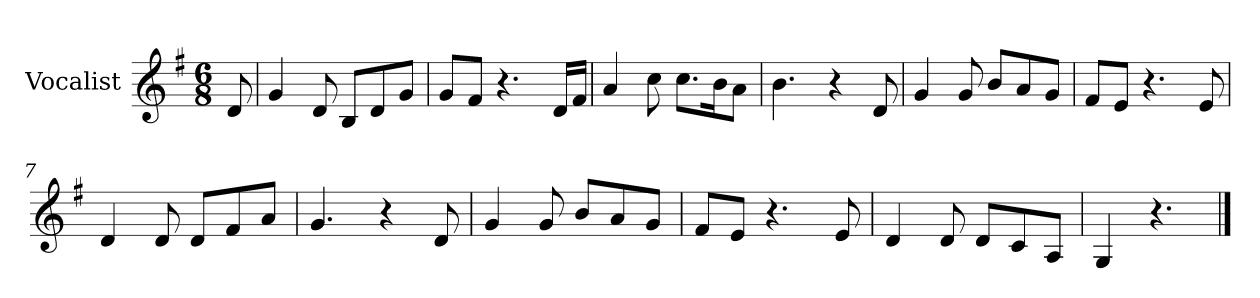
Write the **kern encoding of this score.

**kern
*part1
*staff1
*I"Vocalist
*k[f#]
*G:
*M6/8
=
8d
=1
4g
8d
8BL
8d
8gJ
=2
8gL
8f#J
4.r
16dLL
16f#JJ
=3
4a
8cc
8.ccL
16bK
8aJ
=4
4.b
4r
8d
=5
4g
8g
8bL
8a
8gJ
=6
8f#L
8eJ
4.r
8e
=7
4d
8d
8dL
8f#
8aJ
=8
4.g
4r
8d
=9
4g
8g
8bL
8a
8gJ
=10
8f#L
8eJ
4.r
8e
=11
4d
8d
8dL
8c
8AJ
=12
4G
4.r
==
*-
